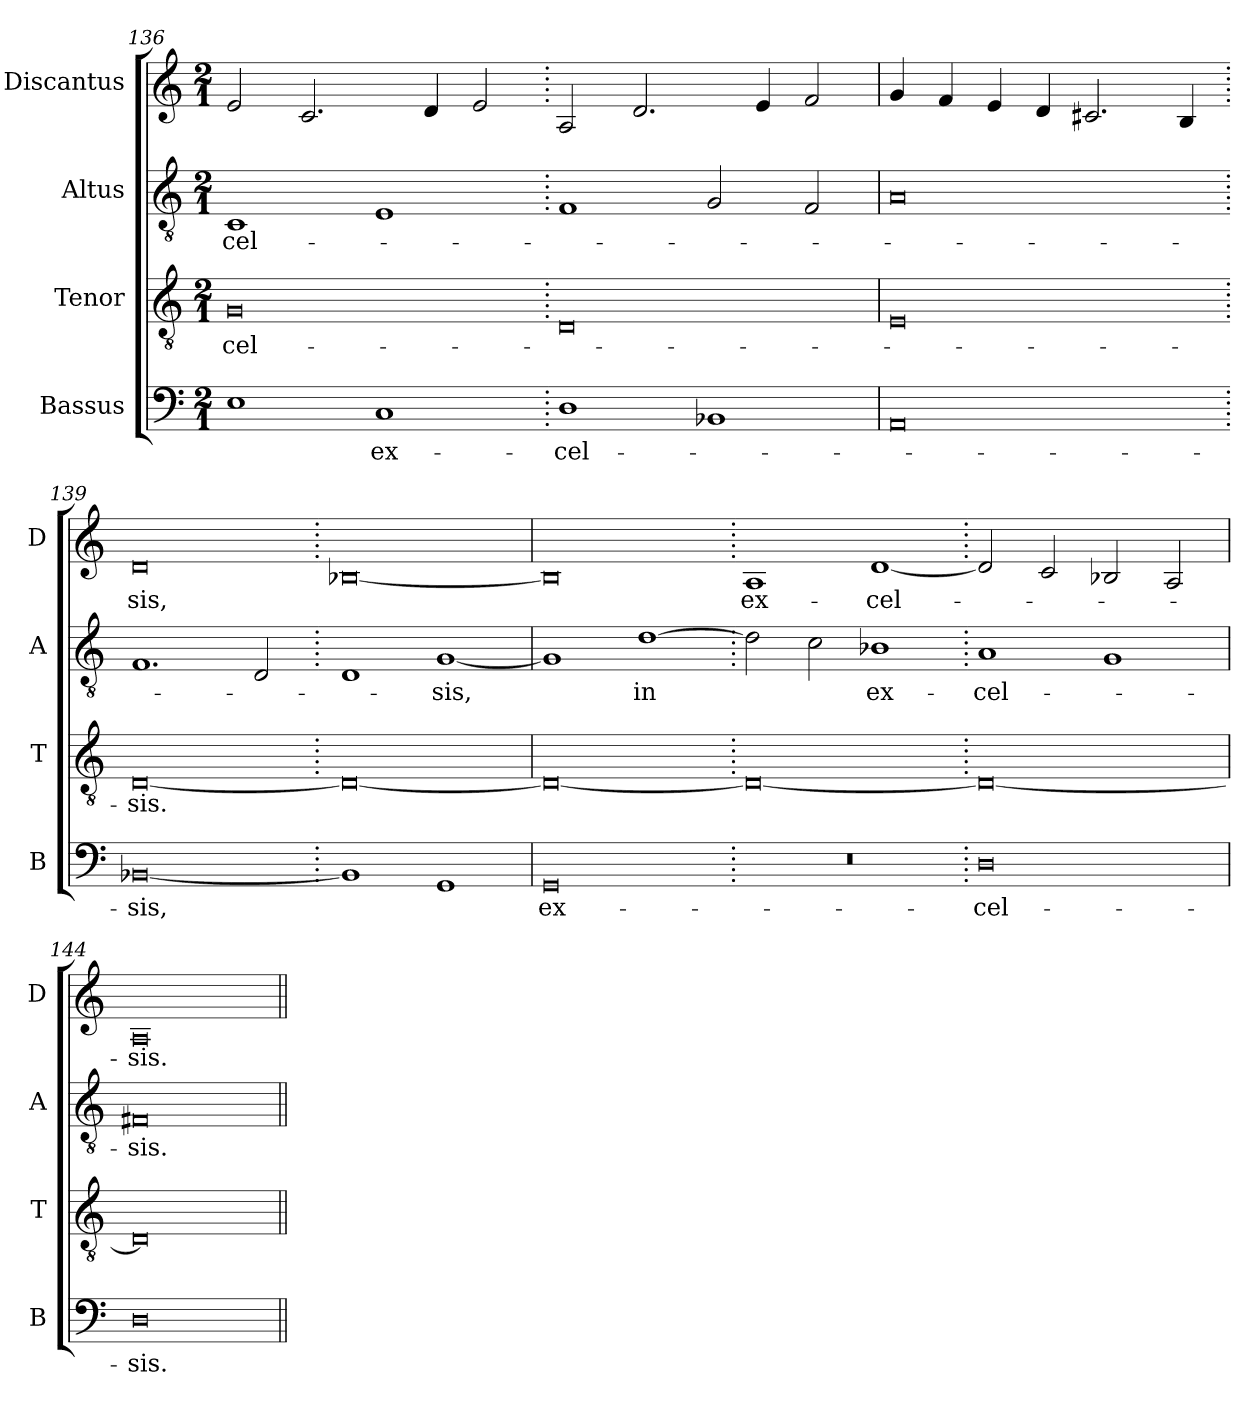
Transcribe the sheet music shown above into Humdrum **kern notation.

**kern	**text	**kern	**text	**kern	**text	**kern	**text
*part4	*part4	*part3	*part3	*part2	*part2	*part1	*part1
*staff4	*staff4	*staff3	*staff3	*staff2	*staff2	*staff1	*staff1
*I"Bassus	*	*I"Tenor	*	*I"Altus	*	*I"Discantus	*
*I'B	*	*I'T	*	*I'A	*	*I'D	*
*clefF4	*	*clefGv2	*	*clefGv2	*	*clefG2	*
*k[]	*	*k[]	*	*k[]	*	*k[]	*
*M2/1	*	*M2/1	*	*M2/1	*	*M2/1	*
=136	=136	=136	=136	=136	=136	=136	=136
1E	.	0G	-cel-	1C	-cel-	2e	.
.	.	.	.	.	.	2.c	.
1C	ex-	.	.	1E	.	.	.
.	.	.	.	.	.	4d	.
.	.	.	.	.	.	2e	.
=137.	=137.	=137.	=137.	=137.	=137.	=137.	=137.
1D	-cel-	0D	.	1F	.	2A	.
.	.	.	.	.	.	2.d	.
1BB-X	.	.	.	2G	.	.	.
.	.	.	.	.	.	4e	.
.	.	.	.	2F	.	2f	.
=138	=138	=138	=138	=138	=138	=138	=138
0AA	.	0E	.	0A	.	4g	.
.	.	.	.	.	.	4f	.
.	.	.	.	.	.	4e	.
.	.	.	.	.	.	4d	.
.	.	.	.	.	.	2.c#X	.
.	.	.	.	.	.	4B	.
=139.	=139.	=139.	=139.	=139.	=139.	=139.	=139.
[0BB-X	-sis,	[0D	-sis.	1.F	.	0d	-sis,
.	.	.	.	2D	.	.	.
=140.	=140.	=140.	=140.	=140.	=140.	=140.	=140.
1BB-]	.	0D_	.	1D	.	[0B-X	.
1GG	.	.	.	[1G	-sis,	.	.
=141	=141	=141	=141	=141	=141	=141	=141
0GG	ex-	0D_	.	1G]	.	0B-]	.
.	.	.	.	[1d	in	.	.
=142.	=142.	=142.	=142.	=142.	=142.	=142.	=142.
0r	.	0D_	.	2d]	.	1A	ex-
.	.	.	.	2c	.	.	.
.	.	.	.	1B-X	ex-	[1d	-cel-
=143.	=143.	=143.	=143.	=143.	=143.	=143.	=143.
0D	-cel-	0D_	.	1A	-cel-	2d]	.
.	.	.	.	.	.	2c	.
.	.	.	.	1G	.	2B-X	.
.	.	.	.	.	.	2A	.
=144	=144	=144	=144	=144	=144	=144	=144
0D	-sis.	0D]	.	0F#X	-sis.	0A	-sis.
=||	=||	=||	=||	=||	=||	=||	=||
*-	*-	*-	*-	*-	*-	*-	*-
